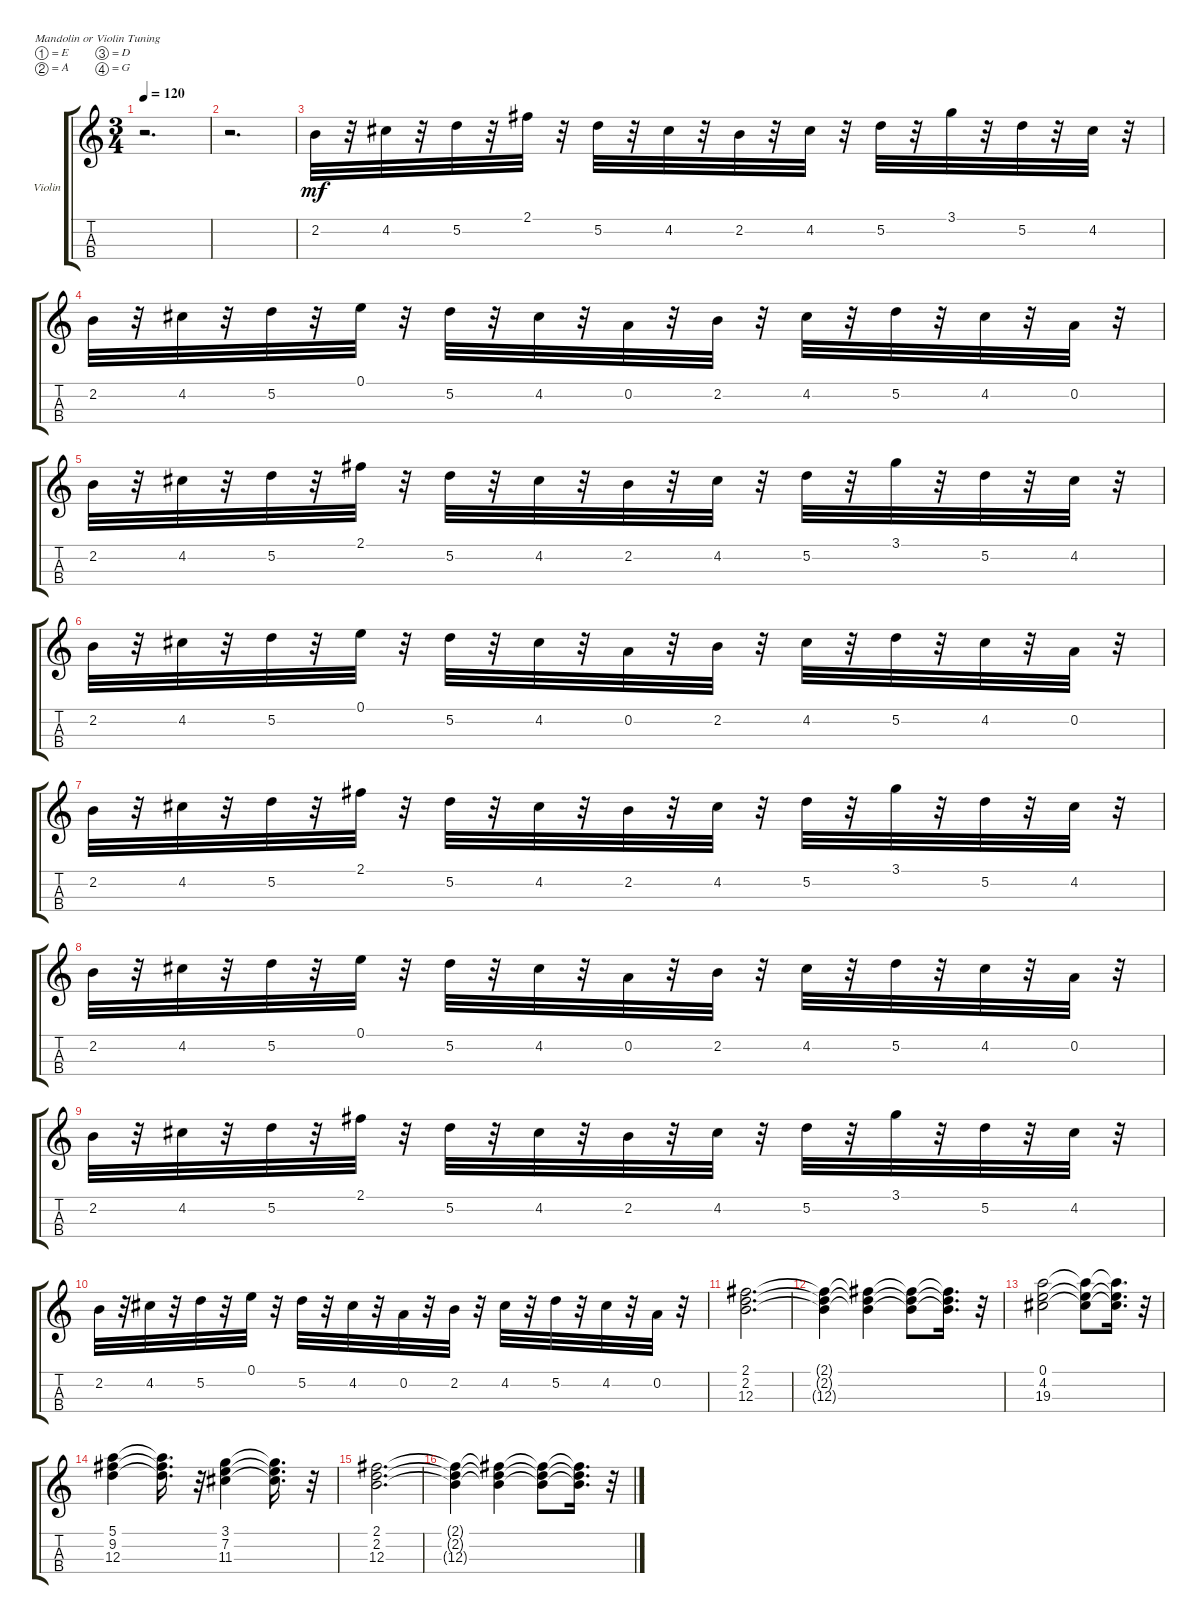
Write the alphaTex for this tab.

\bracketExtendMode groupsimilarinstruments
\firstSystemTrackNameOrientation horizontal
\otherSystemsTrackNameOrientation horizontal
\track ("" "Violin") {instrument violin}
\staff {score tabs}
\tuning (E5 A4 D4 G3)
\ts (3 4)
\tempo 120
\clef g2
\ks c
r.2{d dy mf instrument violin} |
r.2{d} |
2.2.32 r.32 4.2.32 r.32 5.2.32 r.32 2.1.32 r.32 5.2.32 r.32 4.2.32 r.32 2.2.32 r.32 4.2.32 r.32 5.2.32 r.32 3.1.32 r.32 5.2.32 r.32 4.2.32 r.32 |
2.2.32 r.32 4.2.32 r.32 5.2.32 r.32 0.1.32 r.32 5.2.32 r.32 4.2.32 r.32 0.2.32 r.32 2.2.32 r.32 4.2.32 r.32 5.2.32 r.32 4.2.32 r.32 0.2.32 r.32 |
2.2.32 r.32 4.2.32 r.32 5.2.32 r.32 2.1.32 r.32 5.2.32 r.32 4.2.32 r.32 2.2.32 r.32 4.2.32 r.32 5.2.32 r.32 3.1.32 r.32 5.2.32 r.32 4.2.32 r.32 |
2.2.32 r.32 4.2.32 r.32 5.2.32 r.32 0.1.32 r.32 5.2.32 r.32 4.2.32 r.32 0.2.32 r.32 2.2.32 r.32 4.2.32 r.32 5.2.32 r.32 4.2.32 r.32 0.2.32 r.32 |
2.2.32 r.32 4.2.32 r.32 5.2.32 r.32 2.1.32 r.32 5.2.32 r.32 4.2.32 r.32 2.2.32 r.32 4.2.32 r.32 5.2.32 r.32 3.1.32 r.32 5.2.32 r.32 4.2.32 r.32 |
2.2.32 r.32 4.2.32 r.32 5.2.32 r.32 0.1.32 r.32 5.2.32 r.32 4.2.32 r.32 0.2.32 r.32 2.2.32 r.32 4.2.32 r.32 5.2.32 r.32 4.2.32 r.32 0.2.32 r.32 |
2.2.32 r.32 4.2.32 r.32 5.2.32 r.32 2.1.32 r.32 5.2.32 r.32 4.2.32 r.32 2.2.32 r.32 4.2.32 r.32 5.2.32 r.32 3.1.32 r.32 5.2.32 r.32 4.2.32 r.32 |
2.2.32 r.32 4.2.32 r.32 5.2.32 r.32 0.1.32 r.32 5.2.32 r.32 4.2.32 r.32 0.2.32 r.32 2.2.32 r.32 4.2.32 r.32 5.2.32 r.32 4.2.32 r.32 0.2.32 r.32 |
(2.1 2.2 12.3).2{d} |
(2.1{t} 2.2{t} 12.3{t}).4 (2.1{t} 2.2{t} 12.3{t}).4 (2.1{t} 2.2{t} 12.3{t}).8 (2.1{t} 2.2{t} 12.3{t}).16{d} r.32 |
(0.1 4.2 19.3).2 (0.1{t} 4.2{t} 19.3{t}).8 (0.1{t} 4.2{t} 19.3{t}).16{d} r.32 |
(5.1 9.2 12.3).4 (5.1{t} 9.2{t} 12.3{t}).16{d} r.32 (3.1 7.2 11.3).4 (3.1{t} 7.2{t} 11.3{t}).16{d} r.32 |
(2.1 2.2 12.3).2{d} |
(2.1{t} 2.2{t} 12.3{t}).4 (2.1{t} 2.2{t} 12.3{t}).4 (2.1{t} 2.2{t} 12.3{t}).8 (2.1{t} 2.2{t} 12.3{t}).16{d} r.32
